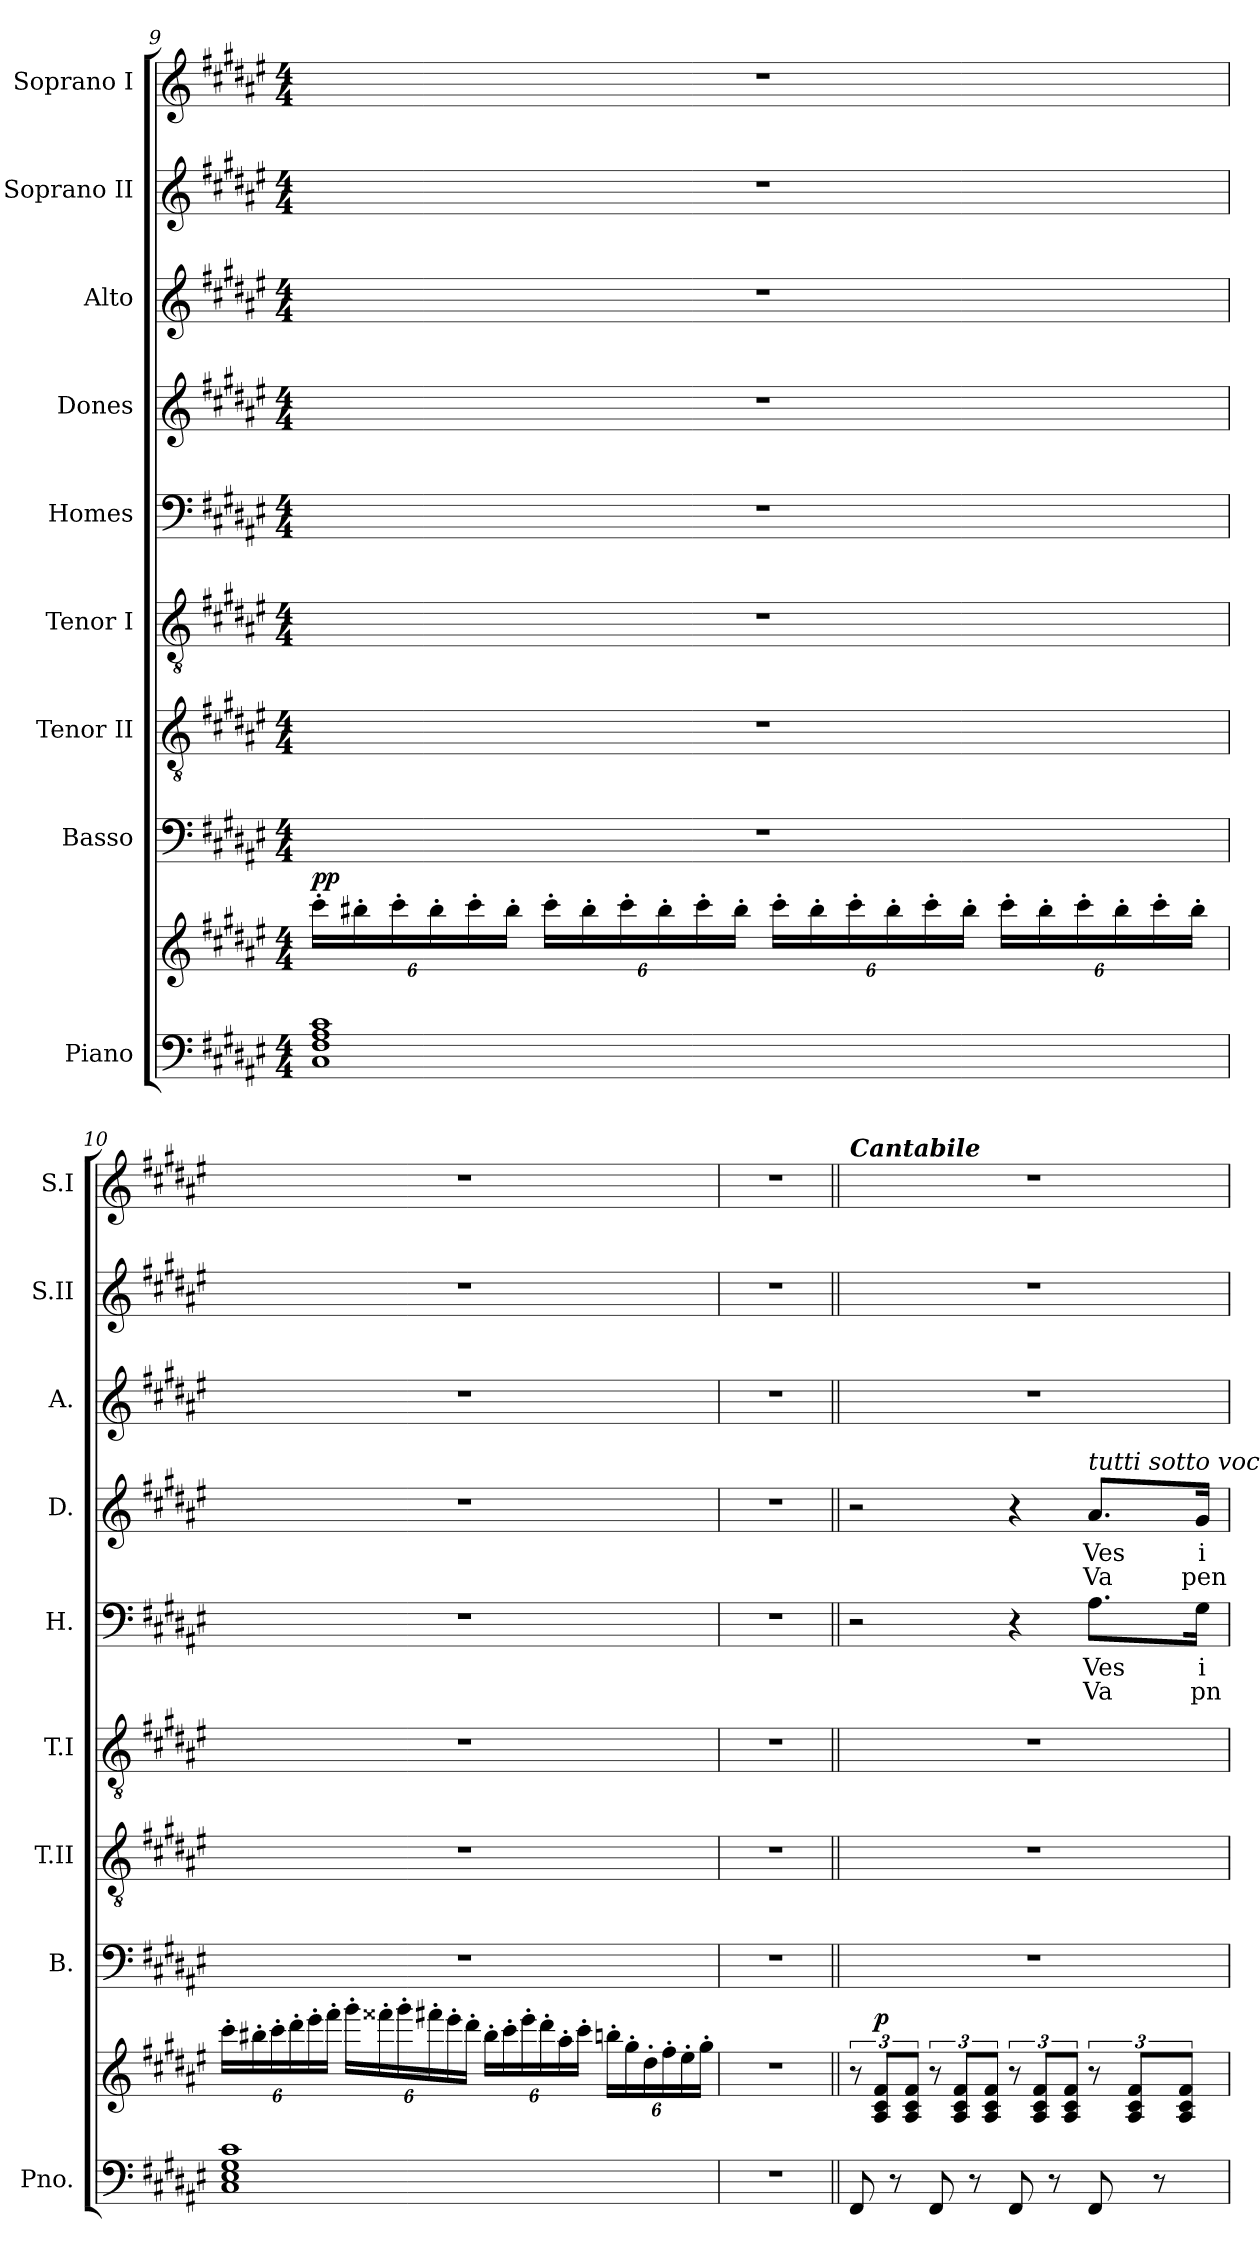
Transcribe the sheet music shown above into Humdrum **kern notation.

**kern	**kern	**dynam	**kern	**kern	**kern	**kern	**text	**text	**kern	**text	**text	**kern	**kern	**kern
*part9	*part9	*part9	*part8	*part7	*part6	*part5	*part5	*part5	*part4	*part4	*part4	*part3	*part2	*part1
*staff10	*staff9	*staff9/10	*staff8	*staff7	*staff6	*staff5	*staff5	*staff5	*staff4	*staff4	*staff4	*staff3	*staff2	*staff1
*I"Piano	*	*	*I"Basso	*I"Tenor II	*I"Tenor I	*I"Homes	*	*	*I"Dones	*	*	*I"Alto	*I"Soprano II	*I"Soprano I
*I'Pno.	*	*	*I'B.	*I'T.II	*I'T.I	*I'H.	*	*	*I'D.	*	*	*I'A.	*I'S.II	*I'S.I
!!LO:LB:g=z
*clefF4	*clefG2	*	*clefF4	*clefGv2	*clefGv2	*clefF4	*	*	*clefG2	*	*	*clefG2	*clefG2	*clefG2
*k[f#c#g#d#a#e#]	*k[f#c#g#d#a#e#]	*	*k[f#c#g#d#a#e#]	*k[f#c#g#d#a#e#]	*k[f#c#g#d#a#e#]	*k[f#c#g#d#a#e#]	*	*	*k[f#c#g#d#a#e#]	*	*	*k[f#c#g#d#a#e#]	*k[f#c#g#d#a#e#]	*k[f#c#g#d#a#e#]
*M4/4	*M4/4	*	*M4/4	*M4/4	*M4/4	*M4/4	*	*	*M4/4	*	*	*M4/4	*M4/4	*M4/4
*	*Xbrackettup	*	*	*	*	*	*	*	*	*	*	*	*	*
=9	=9	=9	=9	=9	=9	=9	=9	=9	=9	=9	=9	=9	=9	=9
!	!	!LO:DY:a	!	!	!	!	!	!	!	!	!	!	!	!
1C# 1F# 1A# 1c#	24ccc#'\LL	pp	1r	1r	1r	1r	.	.	1r	.	.	1r	1r	1r
.	24bb#X'\	.	.	.	.	.	.	.	.	.	.	.	.	.
.	24ccc#'\	.	.	.	.	.	.	.	.	.	.	.	.	.
.	24bb#'\	.	.	.	.	.	.	.	.	.	.	.	.	.
.	24ccc#'\	.	.	.	.	.	.	.	.	.	.	.	.	.
.	24bb#'\JJ	.	.	.	.	.	.	.	.	.	.	.	.	.
.	24ccc#'\LL	.	.	.	.	.	.	.	.	.	.	.	.	.
.	24bb#'\	.	.	.	.	.	.	.	.	.	.	.	.	.
.	24ccc#'\	.	.	.	.	.	.	.	.	.	.	.	.	.
.	24bb#'\	.	.	.	.	.	.	.	.	.	.	.	.	.
.	24ccc#'\	.	.	.	.	.	.	.	.	.	.	.	.	.
.	24bb#'\JJ	.	.	.	.	.	.	.	.	.	.	.	.	.
.	24ccc#'\LL	.	.	.	.	.	.	.	.	.	.	.	.	.
.	24bb#'\	.	.	.	.	.	.	.	.	.	.	.	.	.
.	24ccc#'\	.	.	.	.	.	.	.	.	.	.	.	.	.
.	24bb#'\	.	.	.	.	.	.	.	.	.	.	.	.	.
.	24ccc#'\	.	.	.	.	.	.	.	.	.	.	.	.	.
.	24bb#'\JJ	.	.	.	.	.	.	.	.	.	.	.	.	.
.	24ccc#'\LL	.	.	.	.	.	.	.	.	.	.	.	.	.
.	24bb#'\	.	.	.	.	.	.	.	.	.	.	.	.	.
.	24ccc#'\	.	.	.	.	.	.	.	.	.	.	.	.	.
.	24bb#'\	.	.	.	.	.	.	.	.	.	.	.	.	.
.	24ccc#'\	.	.	.	.	.	.	.	.	.	.	.	.	.
.	24bb#'\JJ	.	.	.	.	.	.	.	.	.	.	.	.	.
=10	=10	=10	=10	=10	=10	=10	=10	=10	=10	=10	=10	=10	=10	=10
1C# 1E# 1G# 1c#	24ccc#'\LL	.	1r	1r	1r	1r	.	.	1r	.	.	1r	1r	1r
.	24bb#X'\	.	.	.	.	.	.	.	.	.	.	.	.	.
.	24ccc#'\	.	.	.	.	.	.	.	.	.	.	.	.	.
.	24ddd#'\	.	.	.	.	.	.	.	.	.	.	.	.	.
.	24eee#'\	.	.	.	.	.	.	.	.	.	.	.	.	.
.	24fff#'\JJ	.	.	.	.	.	.	.	.	.	.	.	.	.
.	24ggg#'\LL	.	.	.	.	.	.	.	.	.	.	.	.	.
.	24fff##X'\	.	.	.	.	.	.	.	.	.	.	.	.	.
.	24ggg#'\	.	.	.	.	.	.	.	.	.	.	.	.	.
.	24fff#X'\	.	.	.	.	.	.	.	.	.	.	.	.	.
.	24eee#'\	.	.	.	.	.	.	.	.	.	.	.	.	.
.	24ddd#'\JJ	.	.	.	.	.	.	.	.	.	.	.	.	.
.	24bb#'\LL	.	.	.	.	.	.	.	.	.	.	.	.	.
.	24ccc#'\	.	.	.	.	.	.	.	.	.	.	.	.	.
.	24eee#'\	.	.	.	.	.	.	.	.	.	.	.	.	.
.	24ddd#'\	.	.	.	.	.	.	.	.	.	.	.	.	.
.	24aa#'\	.	.	.	.	.	.	.	.	.	.	.	.	.
.	24ccc#'\JJ	.	.	.	.	.	.	.	.	.	.	.	.	.
.	24bbn'\LL	.	.	.	.	.	.	.	.	.	.	.	.	.
.	24gg#'\	.	.	.	.	.	.	.	.	.	.	.	.	.
.	24dd#'\	.	.	.	.	.	.	.	.	.	.	.	.	.
.	24ff#'\	.	.	.	.	.	.	.	.	.	.	.	.	.
.	24ee#'\	.	.	.	.	.	.	.	.	.	.	.	.	.
.	24gg#'\JJ	.	.	.	.	.	.	.	.	.	.	.	.	.
=11	=11	=11	=11	=11	=11	=11	=11	=11	=11	=11	=11	=11	=11	=11
1r	1r	.	1r	1r	1r	1r	.	.	1r	.	.	1r	1r	1r
!!LO:LB:g=z
=12||	=12||	=12||	=12||	=12||	=12||	=12||	=12||	=12||	=12||	=12||	=12||	=12||	=12||	=12||
*	*brackettup	*	*	*	*	*	*	*	*	*	*	*	*	*
!	!	!	!	!	!	!	!	!	!	!	!	!	!	!LO:TX:a:Bi:t=Cantabile
8FF#/	12r	.	1r	1r	1r	2r	.	.	2r	.	.	1r	1r	1r
!	!	!LO:DY:a	!	!	!	!	!	!	!	!	!	!	!	!
.	12A#/ 12c#/ 12f#/L	p	.	.	.	.	.	.	.	.	.	.	.	.
8r	.	.	.	.	.	.	.	.	.	.	.	.	.	.
.	12A#/ 12c#/ 12f#/J	.	.	.	.	.	.	.	.	.	.	.	.	.
8FF#/	12r	.	.	.	.	.	.	.	.	.	.	.	.	.
.	12A#/ 12c#/ 12f#/L	.	.	.	.	.	.	.	.	.	.	.	.	.
8r	.	.	.	.	.	.	.	.	.	.	.	.	.	.
.	12A#/ 12c#/ 12f#/J	.	.	.	.	.	.	.	.	.	.	.	.	.
8FF#/	12r	.	.	.	.	4r	.	.	4r	.	.	.	.	.
.	12A#/ 12c#/ 12f#/L	.	.	.	.	.	.	.	.	.	.	.	.	.
8r	.	.	.	.	.	.	.	.	.	.	.	.	.	.
.	12A#/ 12c#/ 12f#/J	.	.	.	.	.	.	.	.	.	.	.	.	.
!	!	!	!	!	!	!	!	!	!LO:TX:a:i:t=tutti sotto voce	!	!	!	!	!
8FF#/	12r	.	.	.	.	8.A#\L	Ves	Va	8.a#/L	Ves	Va	.	.	.
.	12A#/ 12c#/ 12f#/L	.	.	.	.	.	.	.	.	.	.	.	.	.
8r	.	.	.	.	.	.	.	.	.	.	.	.	.	.
.	12A#/ 12c#/ 12f#/J	.	.	.	.	.	.	.	.	.	.	.	.	.
.	.	.	.	.	.	16G#\Jk	i	pn-	16g#/Jk	i	pen-	.	.	.
=	=	=	=	=	=	=	=	=	=	=	=	=	=	=
*-	*-	*-	*-	*-	*-	*-	*-	*-	*-	*-	*-	*-	*-	*-
